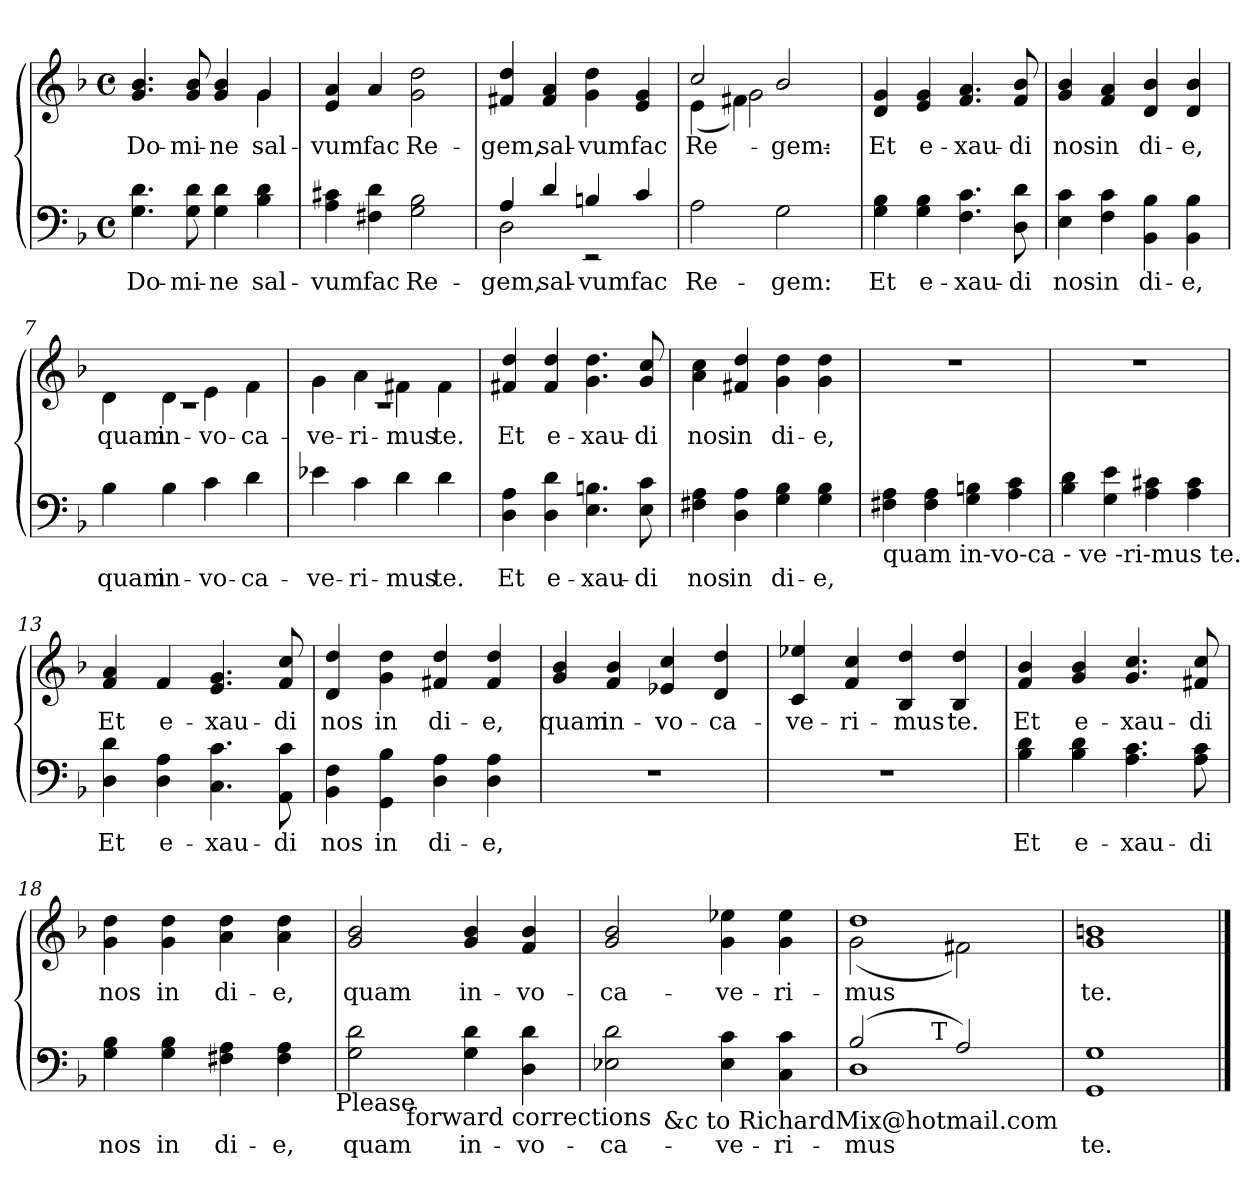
**kern	**text	**kern	**text
*part2	*part2	*part1	*part1
*staff2	*staff2	*staff1	*staff1
*clefF4	*	*clefG2	*
*k[b-]	*	*k[b-]	*
*F:	*	*F:	*
*M4/4	*	*M4/4	*
*met(c)	*	*met(c)	*
=1	=1	=1	=1
!	!LO:LY:a	!	!LO:LY:b
*	*	*^	*
4.G\ 4.d\	Do-	4.g/ 4.b-/	2.ryy	Do-
!	!LO:LY:a	!	!	!LO:LY:b
8G\ 8d\	-mi-	8g/ 8b-/	.	-mi-
!	!LO:LY:a:rj	!	!	!LO:LY:b:rj
4G\ 4d\	-ne	4g/ 4b-/	.	-ne
!	!LO:LY:a	!	!	!LO:LY:b
4B-\ 4d\	sal-	4g/	4g\	sal-
=2	=2	=2	=2	=2
!	!LO:LY:a	!	!	!LO:LY:b
*	*	*v	*v	*
4A\ 4c#X\	-vum	4e/ 4a/	-vum
!	!LO:LY:a	!	!LO:LY:b
4F#X\ 4d\	fac	4a/	fac
!	!LO:LY:a	!	!LO:LY:b
2G\ 2B-\	Re-	2g\ 2dd\	Re-
=3	=3	=3	=3
!	!LO:LY:a	!	!LO:LY:b
*^	*	*	*
4A/	2D\	-gem,	4f#X/ 4dd/	-gem,
!	!	!LO:LY:a	!	!LO:LY:b
4d/	.	sal-	4f#/ 4a/	sal-
!	!	!LO:LY:a	!	!LO:LY:b
4Bn/	2rEE	-vum	4g\ 4dd\	-vum
!	!	!LO:LY:a	!	!LO:LY:b
4c/	.	fac	4e/ 4g/	fac
*v	*v	*	*	*
=4	=4	=4	=4
!	!LO:LY:a	!	!LO:LY:b
*	*	*^	*
*	*	*	*^	*
2A\	Re-	2cc/	(<4e\	4ryy	Re-
.	.	.	4f#X\)	2g\	.
!	!LO:LY:a	!	!	!	!LO:LY:b
2G\	-gem:	2ryy	2b-/	.	-gem:
.	.	.	.	4ryy	.
=5	=5	=5	=5	=5	=5
!	!LO:LY:a	!	!	!	!LO:LY:b
*	*	*v	*v	*v	*
4G\ 4B-\	Et	4d/ 4g/	Et
!	!LO:LY:a	!	!LO:LY:b
4G\ 4B-\	e-	4e/ 4g/	e-
!	!LO:LY:a	!	!LO:LY:b
4.F\ 4.c\	-xau-	4.f/ 4.a/	-xau-
!	!LO:LY:a	!	!LO:LY:b
8D\ 8d\	-di	8f/ 8b-/	-di
=6	=6	=6	=6
!	!LO:LY:a	!	!LO:LY:b
4E\ 4c\	nos	4g/ 4b-/	nos
!	!LO:LY:a	!	!LO:LY:b
4F\ 4c\	in	4f/ 4a/	in
!	!LO:LY:a	!	!LO:LY:b
4BB-\ 4B-\	di-	4d/ 4b-/	di-
!	!LO:LY:a	!	!LO:LY:b
4BB-\ 4B-\	-e,	4d/ 4b-/	-e,
!!LO:LB:g=z
=7	=7	=7	=7
!	!LO:LY:a	!	!LO:LY:b
*	*	*^	*
4B-\	quam	4d\	1rc	quam
!	!LO:LY:a	!	!	!LO:LY:b
4B-\	in-	4d\	.	in-
!	!LO:LY:a	!	!	!LO:LY:b
4c\	-vo-	4e\	.	-vo-
!	!LO:LY:a:rj	!	!	!LO:LY:b:rj
4d\	-ca-	4f\	.	-ca-
=8	=8	=8	=8	=8
!	!LO:LY:a	!	!	!LO:LY:b
4e-X\	-ve-	4g\	1rc	-ve-
!	!LO:LY:a	!	!	!LO:LY:b
4c\	-ri-	4a\	.	-ri-
!	!LO:LY:a	!	!	!LO:LY:b
4d\	-mus	4f#X\	.	-mus
!	!LO:LY:a	!	!	!LO:LY:b
4d\	te.	4f#\	.	te.
*	*	*v	*v	*
=9	=9	=9	=9
!	!LO:LY:a	!	!LO:LY:b
4D\ 4A\	Et	4f#X/ 4dd/	Et
!	!LO:LY:a	!	!LO:LY:b
4D\ 4d\	e-	4f#/ 4dd/	e-
!	!LO:LY:a	!	!LO:LY:b
4.E\ 4.Bn\	-xau-	4.g\ 4.dd\	-xau-
!	!LO:LY:a	!	!LO:LY:b
8E\ 8c\	-di	8g/ 8cc/	-di
=10	=10	=10	=10
!	!LO:LY:a	!	!LO:LY:b
4F#X\ 4A\	nos	4a\ 4cc\	nos
!	!LO:LY:a	!	!LO:LY:b
4D\ 4A\	in	4f#X/ 4dd/	in
!	!LO:LY:a	!	!LO:LY:b
4G\ 4B-\	di-	4g\ 4dd\	di-
!	!LO:LY:a	!	!LO:LY:b
4G\ 4B-\	-e,	4g\ 4dd\	-e,
=11	=11	=11	=11
!LO:TX:b:t=quam in-vo-ca - ve -ri-mus te.	!	!	!
4F#X\ 4A\	.	1r	.
4F#\ 4A\	.	.	.
4G\ 4Bn\	.	.	.
4A\ 4c\	.	.	.
=12	=12	=12	=12
4B-\ 4d\	.	1r	.
4G\ 4e\	.	.	.
4A\ 4c#X\	.	.	.
4A\ 4c#\	.	.	.
!!LO:LB:g=z
=13	=13	=13	=13
!	!LO:LY:a	!	!LO:LY:b
4D\ 4d\	Et	4f/ 4a/	Et
!	!LO:LY:a	!	!LO:LY:b
4D\ 4A\	e-	4f/	e-
!	!LO:LY:a	!	!LO:LY:b
4.C\ 4.c\	-xau-	4.e/ 4.g/	-xau-
!	!LO:LY:a	!	!LO:LY:b
8AA\ 8c\	-di	8f/ 8cc/	-di
=14	=14	=14	=14
!	!LO:LY:a	!	!LO:LY:b
4BB-\ 4F\	nos	4d/ 4dd/	nos
!	!LO:LY:a	!	!LO:LY:b
4GG\ 4B-\	in	4g\ 4dd\	in
!	!LO:LY:a	!	!LO:LY:b
4D\ 4A\	di-	4f#X/ 4dd/	di-
!	!LO:LY:a	!	!LO:LY:b
4D\ 4A\	-e,	4f#/ 4dd/	-e,
=15	=15	=15	=15
!	!	!	!LO:LY:b
1r	.	4g/ 4b-/	quam
!	!	!	!LO:LY:b
.	.	4f/ 4b-/	in-
!	!	!	!LO:LY:b
.	.	4e-X/ 4cc/	-vo-
!	!	!	!LO:LY:b
.	.	4d/ 4dd/	-ca-
=16	=16	=16	=16
!	!	!	!LO:LY:b
1r	.	4c/ 4ee-X/	-ve-
!	!	!	!LO:LY:b
.	.	4f/ 4cc/	-ri-
!	!	!	!LO:LY:b:rj
.	.	4B-/ 4dd/	-mus
!	!	!	!LO:LY:b
.	.	4B-/ 4dd/	te.
=17	=17	=17	=17
!	!LO:LY:a	!	!LO:LY:b
4B-\ 4d\	Et	4f/ 4b-/	Et
!	!LO:LY:a	!	!LO:LY:b
4B-\ 4d\	e-	4g/ 4b-/	e-
!	!LO:LY:a	!	!LO:LY:b
4.A\ 4.c\	-xau-	4.g/ 4.cc/	-xau-
!	!LO:LY:a	!	!LO:LY:b
8A\ 8c\	-di	8f#X/ 8cc/	-di
!!LO:LB:g=z
=18	=18	=18	=18
!	!LO:LY:a	!	!LO:LY:b
4G\ 4B-\	nos	4g\ 4dd\	nos
!	!LO:LY:a	!	!LO:LY:b
4G\ 4B-\	in	4g\ 4dd\	in
!	!LO:LY:a	!	!LO:LY:b
4F#X\ 4A\	di-	4a\ 4dd\	di-
!	!LO:LY:a	!	!LO:LY:b
4F#\ 4A\	-e,	4a\ 4dd\	-e,
!LO:TX:b:t=Please	!	!	!
=19	=19	=19	=19
!	!LO:LY:a	!	!LO:LY:b
*^	*	*	*
2G\ 2d\	4ryy	quam	2g/ 2b-/	quam
!	!LO:TX:b:t=forward corrections	!	!	!
.	2.ryy	.	.	.
!	!	!LO:LY:a	!	!LO:LY:b
4G\ 4d\	.	in-	4g/ 4b-/	in-
!	!	!LO:LY:a	!	!LO:LY:b
4D\ 4d\	.	-vo-	4f/ 4b-/	-vo-
=20	=20	=20	=20	=20
!	!	!LO:LY:a	!	!LO:LY:b
2E-X\ 2d\	4ryy	-ca-	2g/ 2b-/	-ca-
!	!LO:TX:b:t=&c to RichardMix@hotmail.com	!	!	!
.	2.ryy	.	.	.
!	!	!LO:LY:a	!	!LO:LY:b
4E-\ 4c\	.	-ve-	4g\ 4ee-X\	-ve-
!	!	!LO:LY:a	!	!LO:LY:b
4C\ 4c\	.	-ri-	4g\ 4ee-\	-ri-
=21	=21	=21	=21	=21
!	!	!LO:LY:a	!	!LO:LY:b
*	*^	*	*^	*
(2B-/	1D	4..ryy	-mus	1dd	(<2g\	-mus
!	!	!LO:TX:a:t=T	!	!	!	!
.	.	2ryy	.	.	.	.
2A/)	.	.	.	.	2f#X\)	.
.	.	16ryy	.	.	.	.
=22	=22	=22	=22	=22	=22	=22
!	!	!	!LO:LY:a	!	!	!LO:LY:b
*v	*v	*v	*	*	*	*
*	*	*v	*v	*
1GG 1G	te.	1g 1bn	te.
==	==	==	==
*-	*-	*-	*-
